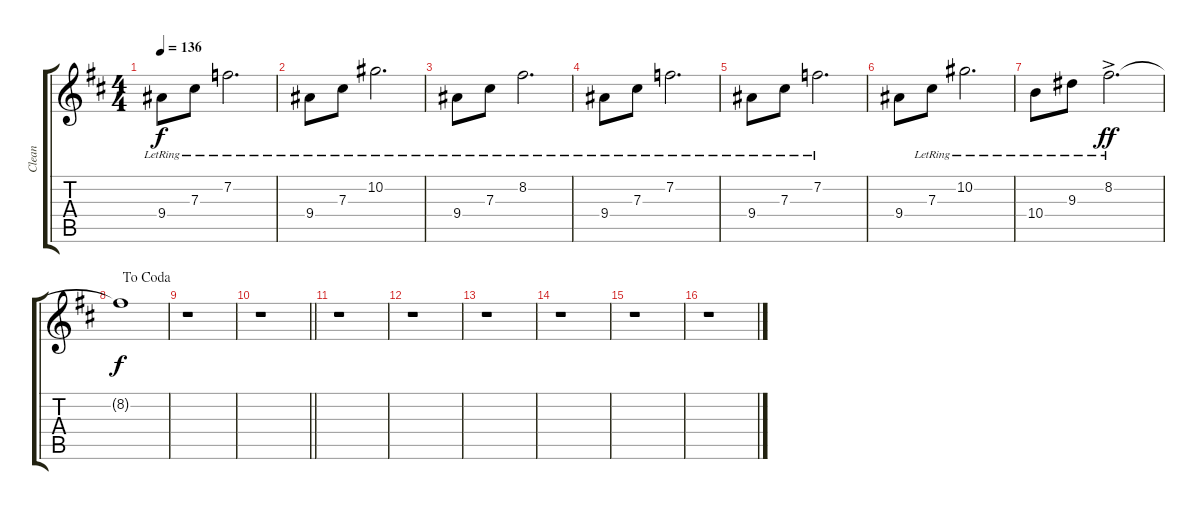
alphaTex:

\track ("Clean" "Clean") {instrument acousticguitarsteel}
\staff {score tabs}
\tuning (Eb4 Bb3 Gb3 Db3 Ab2 Db2) {hide}
\ts (4 4)
\tempo 136
\clef g2
\ks d
9.4{lr}.8{dy f} 7.3{lr}.8 7.2{lr}.2{d} |
9.4{lr}.8 7.3{lr}.8 10.2{lr}.2{d} |
9.4{lr}.8 7.3{lr}.8 8.2{lr}.2{d} |
9.4{lr}.8 7.3{lr}.8 7.2{lr}.2{d} |
9.4{lr}.8 7.3{lr}.8 7.2{lr}.2{d} |
9.4.8 7.3{lr}.8 10.2{lr}.2{d} |
10.4{lr}.8 9.3{lr}.8 8.2{ac lr}.2{d dy ff} |
\jump dacoda
8.2{t}.1{dy f} |
r.1 |
\barLineRight lightlight
r.1 |
r.1 |
r.1 |
r.1 |
r.1 |
r.1 |
r.1
